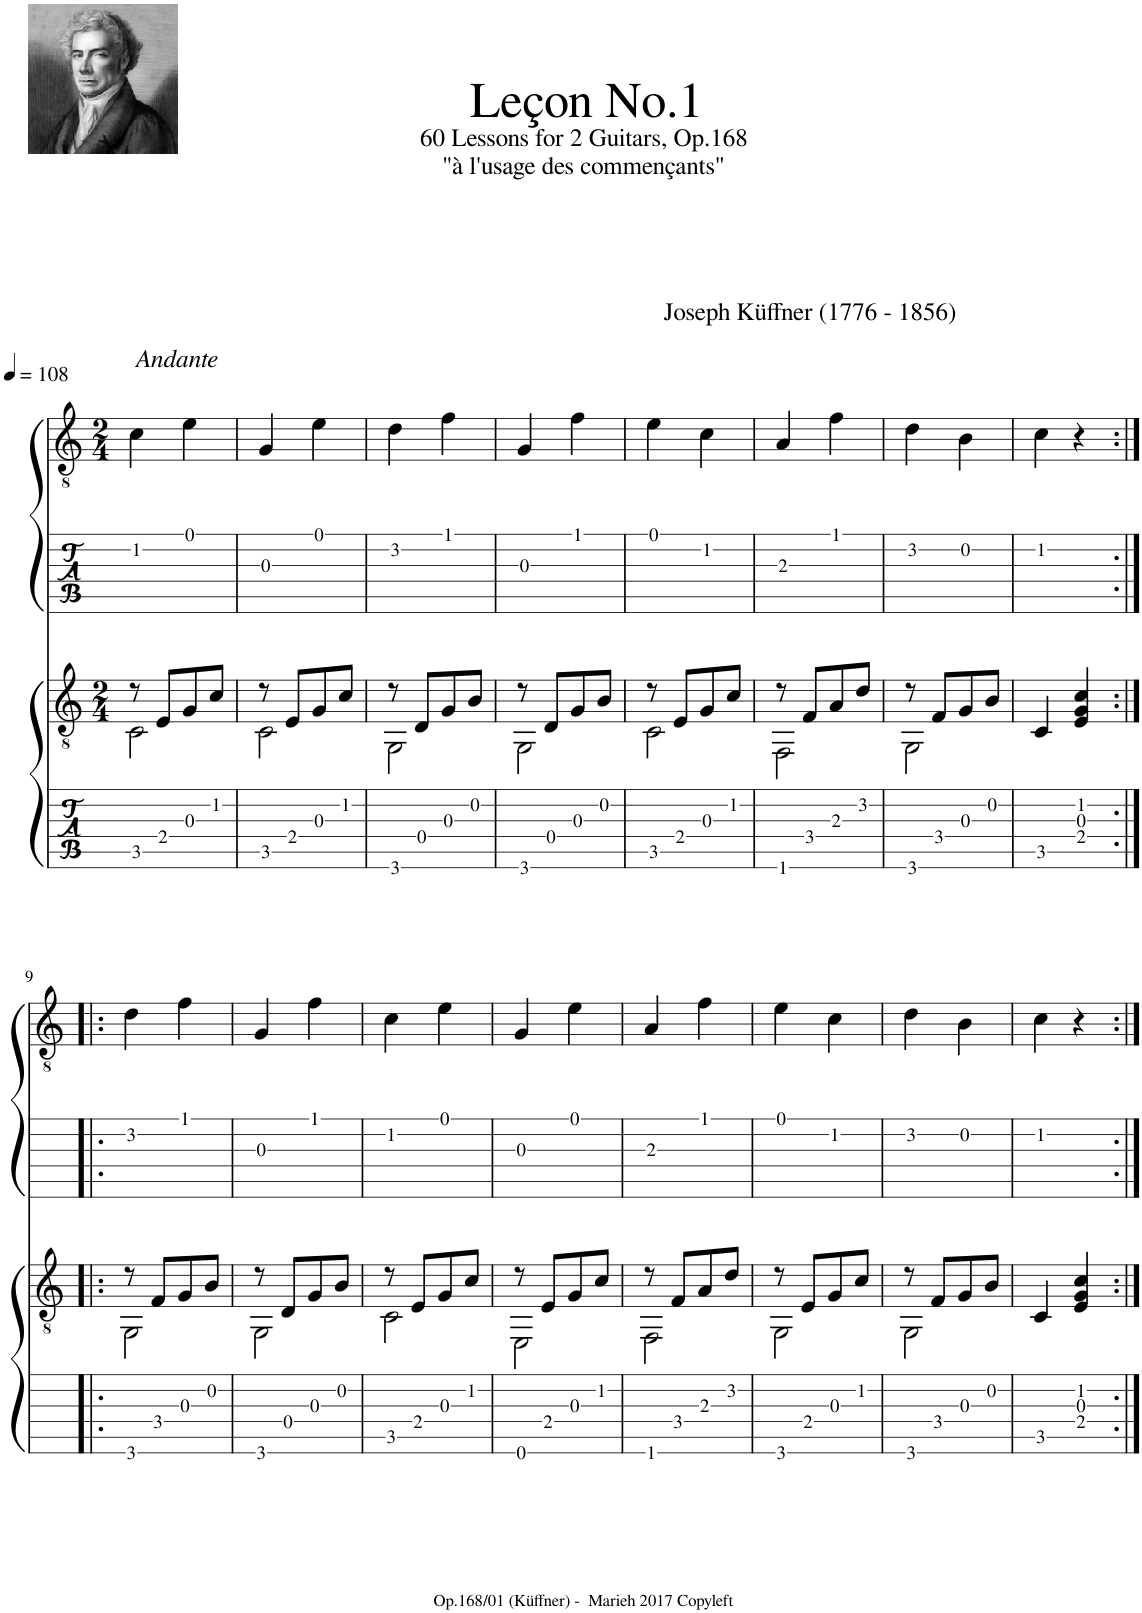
**kern	**kern	**kern	**kern
*part4	*part3	*part2	*part1
*staff4	*staff3	*staff2	*staff1
*I"Guitare classique [Tablature]	*I"Guitare classique	*I"Guitare classique [Tablature]	*I"Classical Guitar
*stria6	*	*stria6	*
*	*clefGv2	*	*clefGv2
*k[]	*k[]	*k[]	*k[]
*M2/4	*M2/4	*M2/4	*M2/4
*MM108	*MM108	*MM108	*MM108
=1	=1	=1	=1
*^	*^	*	*
!	!	!	!	!	!LO:TX:a:i:t=Andante
8r	2C	8r	2C\	4c	4c\
8E	.	8E/L	.	.	.
8GL	.	8G/	.	4e	4e\
8cJ	.	8c/J	.	.	.
=2	=2	=2	=2	=2	=2
8r	2C	8r	2C\	4G	4G/
8E	.	8E/L	.	.	.
8GL	.	8G/	.	4e	4e\
8cJ	.	8c/J	.	.	.
=3	=3	=3	=3	=3	=3
8r	2GG	8r	2GG\	4d	4d\
8D	.	8D/L	.	.	.
8GL	.	8G/	.	4f	4f\
8BJ	.	8B/J	.	.	.
=4	=4	=4	=4	=4	=4
8r	2GG	8r	2GG\	4G	4G/
8D	.	8D/L	.	.	.
8GL	.	8G/	.	4f	4f\
8BJ	.	8B/J	.	.	.
=5	=5	=5	=5	=5	=5
8r	2C	8r	2C\	4e	4e\
8E	.	8E/L	.	.	.
8GL	.	8G/	.	4c	4c\
8cJ	.	8c/J	.	.	.
=6	=6	=6	=6	=6	=6
8r	2FF	8r	2FF\	4A	4A/
8F	.	8F/L	.	.	.
8AL	.	8A/	.	4f	4f\
8dJ	.	8d/J	.	.	.
=7	=7	=7	=7	=7	=7
8r	2GG	8r	2GG\	4d	4d\
8F	.	8F/L	.	.	.
8GL	.	8G/	.	4B	4B\
8BJ	.	8B/J	.	.	.
*v	*v	*	*	*	*
*	*v	*v	*	*
=8	=8	=8	=8
4C	4C/	4c	4c\
4E 4G 4c	4E/ 4G/ 4c/	4r	4r
!!LO:LB:g=z
=9:|!|:	=9:|!|:	=9:|!|:	=9:|!|:
*^	*^	*	*
8r	2GG	8r	2GG\	4d	4d\
8F	.	8F/L	.	.	.
8GL	.	8G/	.	4f	4f\
8BJ	.	8B/J	.	.	.
=10	=10	=10	=10	=10	=10
8r	2GG	8r	2GG\	4G	4G/
8D	.	8D/L	.	.	.
8GL	.	8G/	.	4f	4f\
8BJ	.	8B/J	.	.	.
=11	=11	=11	=11	=11	=11
8r	2C	8r	2C\	4c	4c\
8E	.	8E/L	.	.	.
8GL	.	8G/	.	4e	4e\
8cJ	.	8c/J	.	.	.
=12	=12	=12	=12	=12	=12
8r	2EE	8r	2EE\	4G	4G/
8E	.	8E/L	.	.	.
8GL	.	8G/	.	4e	4e\
8cJ	.	8c/J	.	.	.
=13	=13	=13	=13	=13	=13
8r	2FF	8r	2FF\	4A	4A/
8F	.	8F/L	.	.	.
8AL	.	8A/	.	4f	4f\
8dJ	.	8d/J	.	.	.
=14	=14	=14	=14	=14	=14
8r	2GG	8r	2GG\	4e	4e\
8E	.	8E/L	.	.	.
8GL	.	8G/	.	4c	4c\
8cJ	.	8c/J	.	.	.
=15	=15	=15	=15	=15	=15
8r	2GG	8r	2GG\	4d	4d\
8F	.	8F/L	.	.	.
8GL	.	8G/	.	4B	4B\
8BJ	.	8B/J	.	.	.
*v	*v	*	*	*	*
*	*v	*v	*	*
=16	=16	=16	=16
4C	4C/	4c	4c\
4E 4G 4c	4E/ 4G/ 4c/	4r	4r
=:|!	=:|!	=:|!	=:|!
*-	*-	*-	*-
